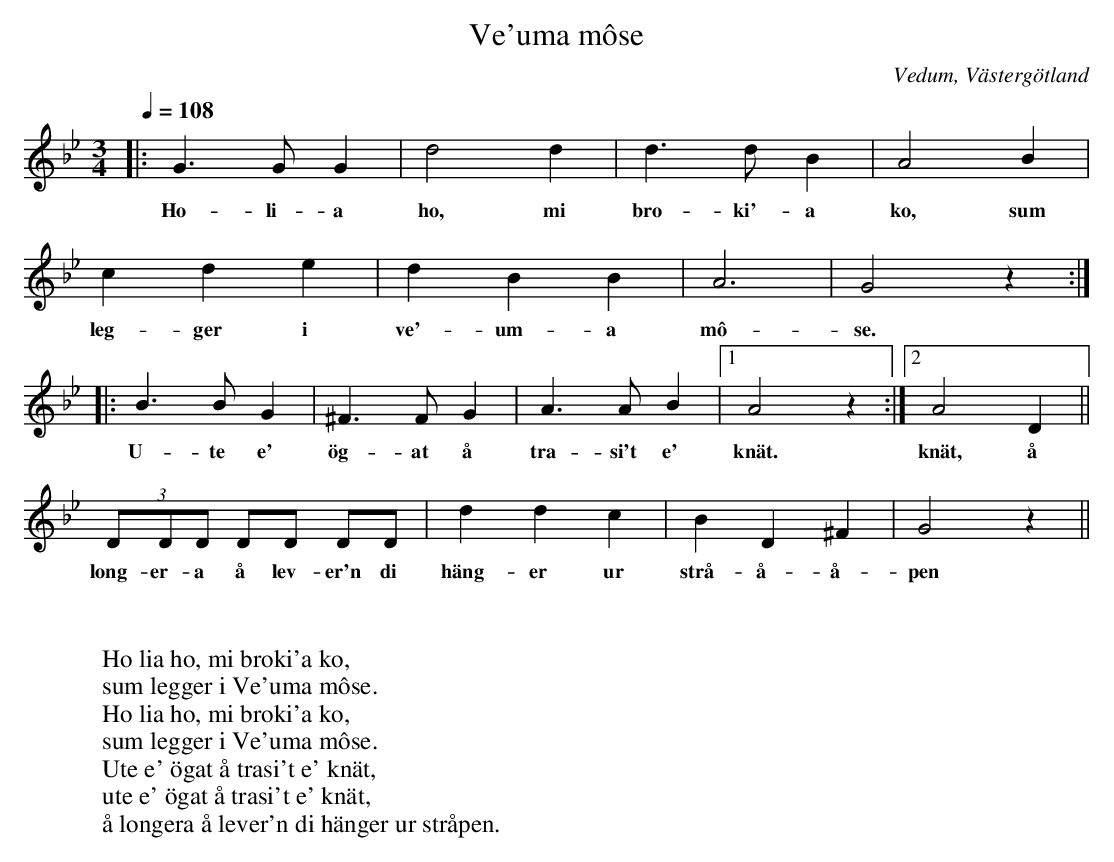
X:1
T:Ve'uma môse
O:Vedum, Västergötland
W:
W:
W:Ho lia ho, mi broki'a ko,
W:sum legger i Ve'uma môse.
W:Ho lia ho, mi broki'a ko,
W:sum legger i Ve'uma môse.
W:Ute e' ögat å trasi't e' knät,
W:ute e' ögat å trasi't e' knät,
W:å longera å lever'n di hänger ur stråpen.
M:3/4
L:1/8
Q:1/4=108
K:Gm
|:G3GG2 | d4 d2 | d3d B2 | A4 B2|
w:Ho-li-a ho, mi bro-ki'-a ko, sum
c2d2e2 |d2 B2 B2 | A6 | G4z2 :|
w:leg-ger i ve'-um-a mô-se.
|:B3BG2 | ^F3FG2 | A3AB2 |1 A4z2 :|2 A4 D2 ||
w:U-te e' ög-at å tra-si't e' knät. knät, å
(3DDD DD DD| d2d2c2 | B2D2^F2 | G4z2 ||
w:long-er-a å lev-er'n di häng-er ur strå-å-å-pen
